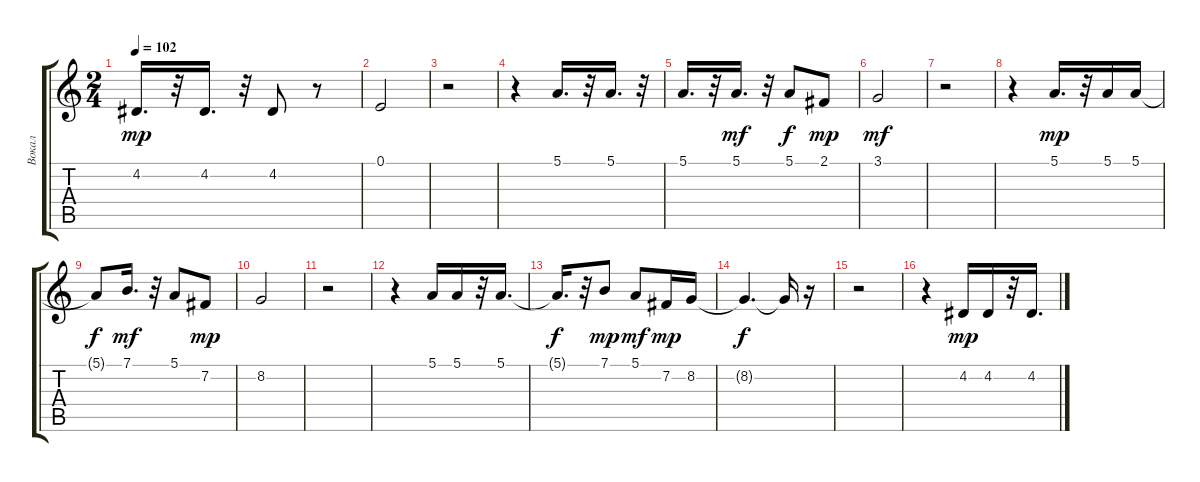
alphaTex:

\track ("Вокал" "Вокал") {instrument flute}
\staff {score tabs}
\tuning (E4 B3 G3 D3 A2 E2) {hide}
\ts (2 4)
\tempo 102
\clef g2
\ks c
4.2.16{d dy mp} r.32 4.2.16{d} r.32 4.2.8 r.8 |
0.1.2 |
r.2 |
r.4 5.1.16{d volume 16} r.32 5.1.16{d} r.32 |
5.1.16{d} r.32 5.1.16{d dy mf} r.32 5.1.8{dy f} 2.1.8{dy mp} |
3.1.2{dy mf} |
r.2 |
r.4 5.1.16{d dy mp volume 16} r.32 5.1.16 5.1.16 |
5.1{t}.8{dy f} 7.1.16{d dy mf} r.32 5.1.8 7.2.8{dy mp} |
8.2.2 |
r.2 |
r.4 5.1.16{volume 16} 5.1.16 r.32 5.1.16{d} |
5.1{t}.16{d dy f} r.32 7.1.8{dy mp} 5.1.8{dy mf} 7.2.16{dy mp} 8.2.16 |
8.2{t}.4{d dy f} 8.2{t}.16 r.16 |
r.2 |
r.4 4.2.16{dy mp volume 16} 4.2.16 r.32 4.2.16{d}
